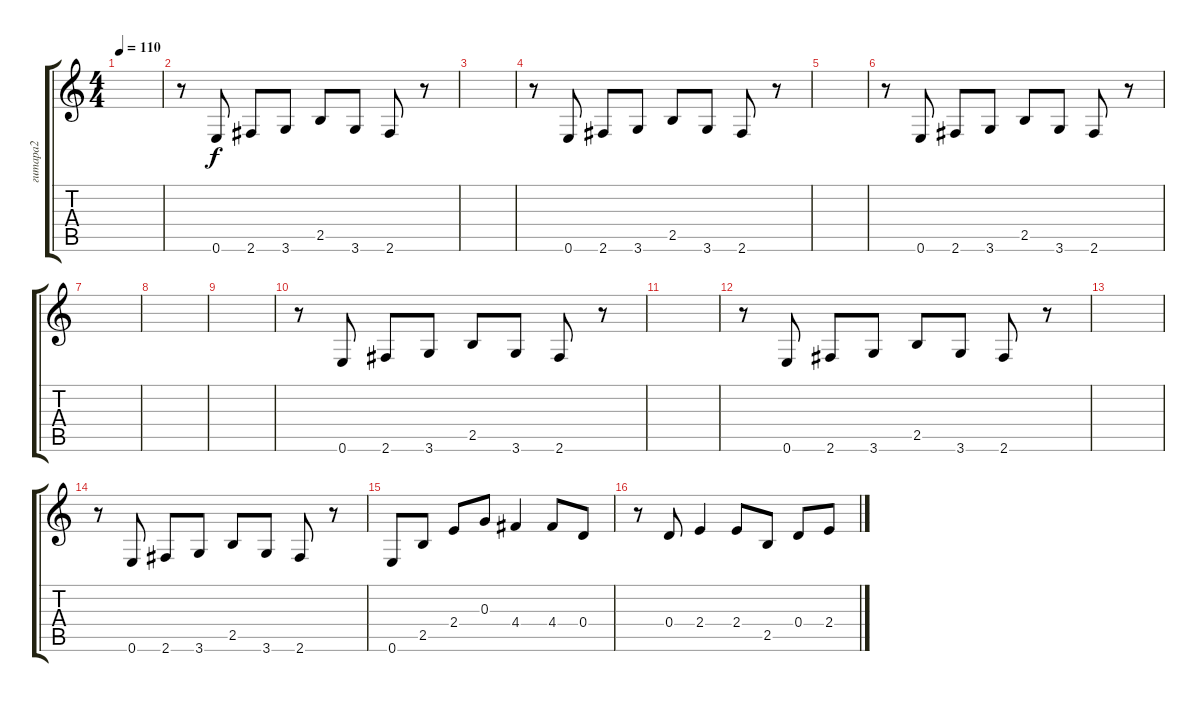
\track ("гитара2" "гитара2") {instrument acousticguitarsteel}
\staff {score tabs}
\tuning (E4 B3 G3 D3 A2 E2) {hide}
\ts (4 4)
\tempo 110
\clef g2
\ks c
|
r.8 0.6.8 2.6.8 3.6.8 2.5.8 3.6.8 2.6.8 r.8 |
|
r.8 0.6.8 2.6.8 3.6.8 2.5.8 3.6.8 2.6.8 r.8 |
|
r.8 0.6.8 2.6.8 3.6.8 2.5.8 3.6.8 2.6.8 r.8 |
|
|
|
r.8 0.6.8 2.6.8 3.6.8 2.5.8 3.6.8 2.6.8 r.8 |
|
r.8 0.6.8 2.6.8 3.6.8 2.5.8 3.6.8 2.6.8 r.8 |
|
r.8 0.6.8 2.6.8 3.6.8 2.5.8 3.6.8 2.6.8 r.8 |
0.6.8 2.5.8 2.4.8 0.3.8 4.4.4 4.4.8 0.4.8 |
r.8 0.4.8 2.4.4 2.4.8 2.5.8 0.4.8 2.4.8
